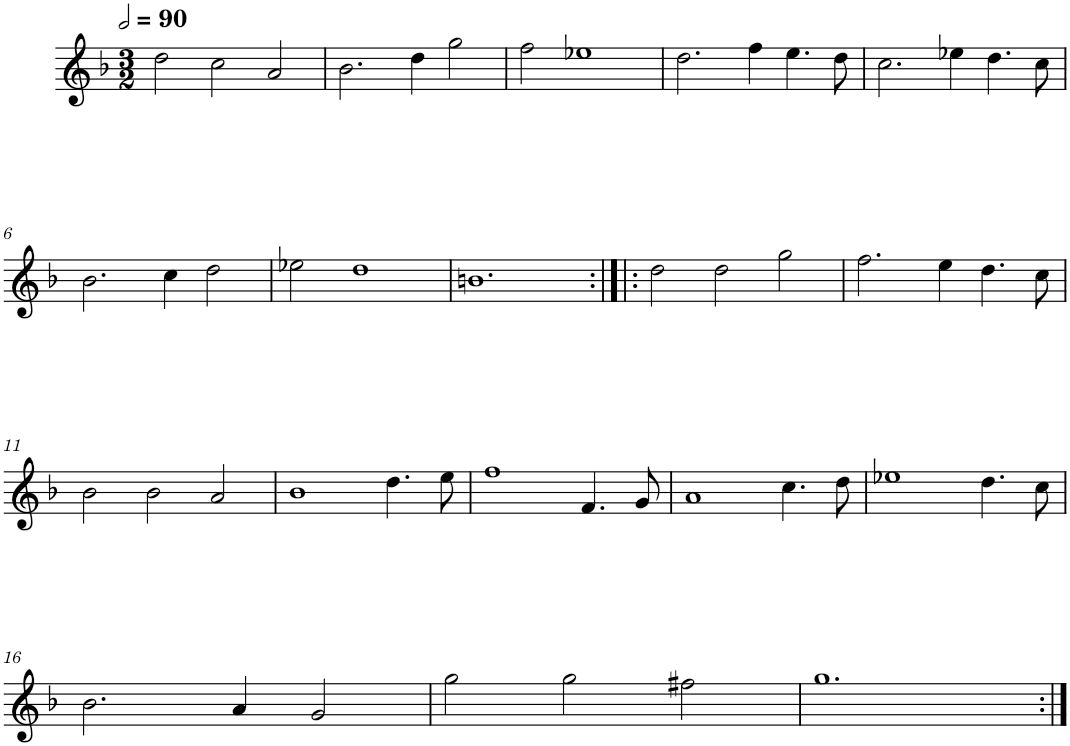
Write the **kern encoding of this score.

**kern
*part1
*staff1
*I"Quatre parties
*clefG2
*k[b-]
*M3/2
*MM180
=1
2dd\
2cc\
2a/
=2
2.b-\
4dd\
2gg\
=3
2ff\
1ee-X
=4
2.dd\
4ff\
4.ee\
8dd\
=5
2.cc\
4ee-X\
4.dd\
8cc\
!!LO:LB:g=z
=6
2.b-\
4cc\
2dd\
=7
2ee-X\
1dd
=8
1.bn
=9:|!|:
2dd\
2dd\
2gg\
=10
2.ff\
4ee\
4.dd\
8cc\
!!LO:LB:g=z
=11
2b-\
2b-\
2a/
=12
1b-
4.dd\
8ee\
=13
1ff
4.f/
8g/
=14
1a
4.cc\
8dd\
=15
1ee-X
4.dd\
8cc\
!!LO:LB:g=z
=16
2.b-\
4a/
2g/
=17
2gg\
2gg\
2ff#X\
=18
1.gg
=:|!
*-
